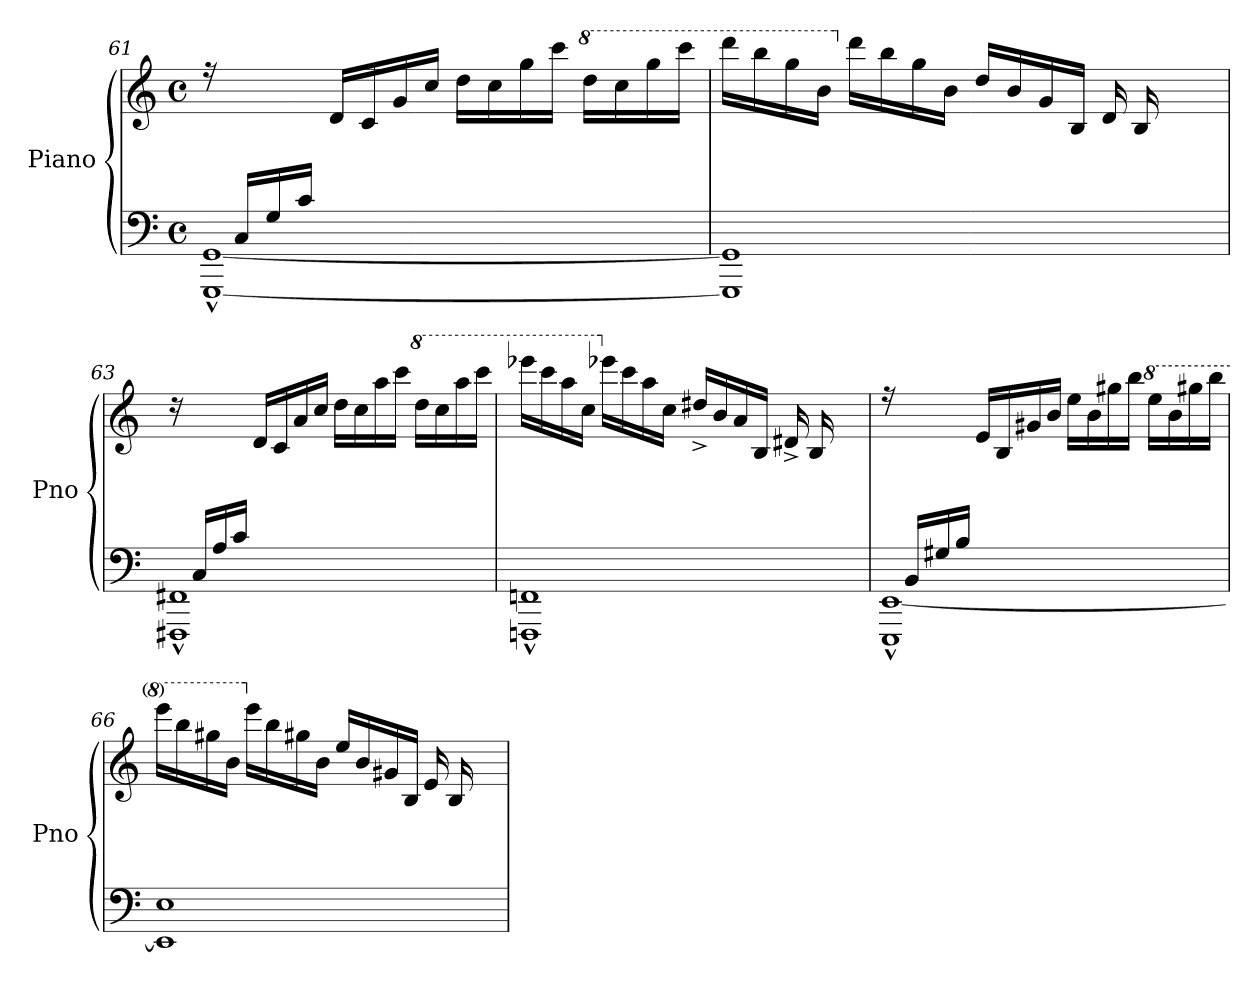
**kern	**kern
*part1	*part1
*staff2	*staff1
*I"Piano	*
*I'Pno	*
*clefF4	*clefG2
*k[]	*k[]
*M4/4	*M4/4
*met(c)	*met(c)
=61	=61
*^	*
16ryy	[1GGG^^ [1GG^^	16rff
16C/LL	.	8.ryy
16G/	.	.
16c/JJ	.	.
2.ryy	.	16d/LL
.	.	16c/
.	.	16g/
.	.	16cc/JJ
.	.	16dd\LL
.	.	16cc\
.	.	16gg\
.	.	16ccc\JJ
*	*	*8va
.	.	16ddd\LL
.	.	16ccc\
.	.	16ggg\
.	.	16cccc\JJ
!!LO:LB:g=z
=62	=62	=62
2..ryy	1GGG] 1GG]	16dddd\LL
.	.	16bbb\
.	.	16ggg\
.	.	16bb\JJ
*	*	*X8va
.	.	16ddd\LL
.	.	16bb\
.	.	16gg\
.	.	16b\JJ
.	.	16dd/LL
.	.	16b/
.	.	16g/
.	.	16B/JJ
.	.	16d/LL
.	.	16B/
16G/	.	8ryy
16BB/JJ	.	.
=63	=63	=63
16ryy	1FFF#X^^ 1FF#X^^	16rdd
16C/LL	.	8.ryy
16A/	.	.
16c/JJ	.	.
2.ryy	.	16d/LL
.	.	16c/
.	.	16a/
.	.	16cc/JJ
.	.	16dd\LL
.	.	16cc\
.	.	16aa\
.	.	16ccc\JJ
*	*	*8va
.	.	16ddd\LL
.	.	16ccc\
.	.	16aaa\
.	.	16cccc\JJ
=64	=64	=64
*	*^	*
2..ryy	1FFFn^^ 1FFn^^	4ryy	16eeee-X\LL
.	.	.	16cccc\
.	.	.	16aaa\
.	.	.	16ccc\JJ
*	*	*	*X8va
.	.	4ryy	16eee-X\LL
.	.	.	16ccc\
.	.	.	16aa\
.	.	.	16cc\JJ
.	.	4ryy	16dd#X^/LL
.	.	.	16b/
.	.	.	16a/
.	.	.	16B/JJ
.	.	4ryy	16d#X^/LL
.	.	.	16B/
16A/	.	.	8ryy
16BB/JJ	.	.	.
*	*v	*v	*
!!LO:PB:g=z
=65	=65	=65
16ryy	1EEE^^ [1EE^^	16rff
16BB/LL	.	8.ryy
16G#X/	.	.
16B/JJ	.	.
2.ryy	.	16e/LL
.	.	16B/
.	.	16g#X/
.	.	16b/JJ
.	.	16ee\LL
.	.	16b\
.	.	16gg#X\
.	.	16bb\JJ
*	*	*8va
.	.	16eee\LL
.	.	16bb\
.	.	16ggg#X\
.	.	16bbb\JJ
=66	=66	=66
2..ryy	1EE] 1E	16eeee\LL
.	.	16bbb\
.	.	16ggg#X\
.	.	16bb\JJ
*	*	*X8va
.	.	16eee\LL
.	.	16bb\
.	.	16gg#X\
.	.	16b\JJ
.	.	16ee/LL
.	.	16b/
.	.	16g#X/
.	.	16B/JJ
.	.	16e/LL
.	.	16B/
16G#X/	.	8ryy
16BB/JJ	.	.
*v	*v	*
=	=
*-	*-
